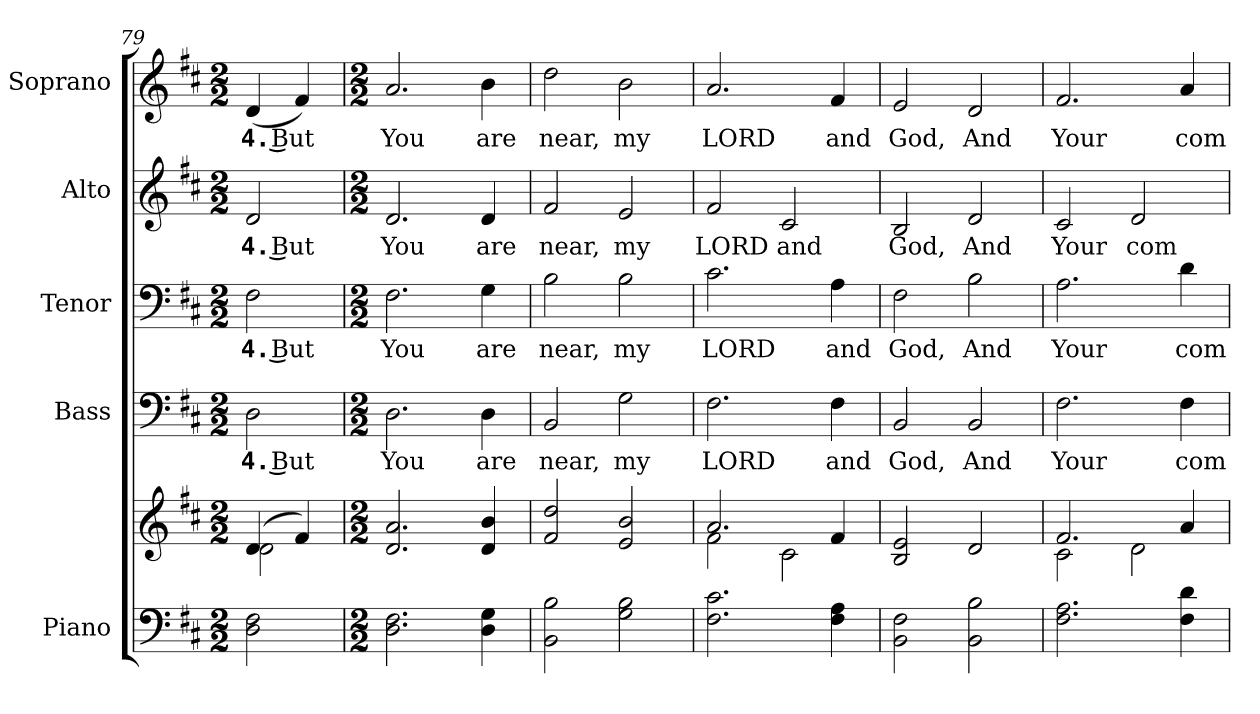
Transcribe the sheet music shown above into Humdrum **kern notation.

**kern	**kern	**kern	**text	**kern	**text	**kern	**text	**kern	**text
*part5	*part5	*part4	*part4	*part3	*part3	*part2	*part2	*part1	*part1
*staff6	*staff5	*staff4	*staff4	*staff3	*staff3	*staff2	*staff2	*staff1	*staff1
*I"Piano	*	*I"Bass	*	*I"Tenor	*	*I"Alto	*	*I"Soprano	*
*I'Pno.	*	*I'B.	*	*I'T.	*	*I'A.	*	*I'S.	*
*clefF4	*clefG2	*clefF4	*	*clefF4	*	*clefG2	*	*clefG2	*
*k[f#c#]	*k[f#c#]	*k[f#c#]	*	*k[f#c#]	*	*k[f#c#]	*	*k[f#c#]	*
*D:	*D:	*D:	*	*D:	*	*D:	*	*D:	*
*M2/2	*M2/2	*M2/2	*	*M2/2	*	*M2/2	*	*M2/2	*
=79	=79	=79	=79	=79	=79	=79	=79	=79	=79
*	*^	*	*	*	*	*	*	*	*
!	!	!	!	!LO:LY:b:color=#000000	!	!	!	!	!	!
!	!	!	!	!	!	!LO:LY:b:color=#000000	!	!	!	!
!	!	!	!	!	!	!	!	!LO:LY:b:color=#000000	!	!
!	!	!	!	!	!	!	!	!	!	!LO:LY:b:color=#000000
2Di\ 2F#i	(4di/	2di\	2Di\	4. But	2F#i\	4. But	2di/	4. But	(4di/	4. But
.	4f#i/)	.	.	.	.	.	.	.	4f#i/)	.
*	*v	*v	*	*	*	*	*	*	*	*
=80	=80	=80	=80	=80	=80	=80	=80	=80	=80
*M2/2	*M2/2	*M2/2	*	*M2/2	*	*M2/2	*	*M2/2	*
!	!	!	!LO:LY:b:color=#000000	!	!	!	!	!	!
!	!	!	!	!	!LO:LY:b:color=#000000	!	!	!	!
!	!	!	!	!	!	!	!LO:LY:b:color=#000000	!	!
!	!	!	!	!	!	!	!	!	!LO:LY:b:color=#000000
2.Di\ 2.F#i	2.di/ 2.ai	2.Di\	You	2.F#i\	You	2.di/	You	2.ai/	You
!	!	!	!LO:LY:b:color=#000000	!	!	!	!	!	!
!	!	!	!	!	!LO:LY:b:color=#000000	!	!	!	!
!	!	!	!	!	!	!	!LO:LY:b:color=#000000	!	!
!	!	!	!	!	!	!	!	!	!LO:LY:b:color=#000000
4Di\ 4Gi	4di/ 4bi	4Di\	are	4Gi\	are	4di/	are	4bi\	are
=81	=81	=81	=81	=81	=81	=81	=81	=81	=81
!	!	!	!LO:LY:b:color=#000000	!	!	!	!	!	!
!	!	!	!	!	!LO:LY:b:color=#000000	!	!	!	!
!	!	!	!	!	!	!	!LO:LY:b:color=#000000	!	!
!	!	!	!	!	!	!	!	!	!LO:LY:b:color=#000000
2BBi\ 2Bi	2f#i/ 2ddi	2BBi/	near,	2Bi\	near,	2f#i/	near,	2ddi\	near,
!	!	!	!LO:LY:b:color=#000000	!	!	!	!	!	!
!	!	!	!	!	!LO:LY:b:color=#000000	!	!	!	!
!	!	!	!	!	!	!	!LO:LY:b:color=#000000	!	!
!	!	!	!	!	!	!	!	!	!LO:LY:b:color=#000000
2Gi\ 2Bi	2ei/ 2bi	2Gi\	my	2Bi\	my	2ei/	my	2bi\	my
=82	=82	=82	=82	=82	=82	=82	=82	=82	=82
*	*^	*	*	*	*	*	*	*	*
!	!	!	!	!LO:LY:b:color=#000000	!	!	!	!	!	!
!	!	!	!	!	!	!LO:LY:b:color=#000000	!	!	!	!
!	!	!	!	!	!	!	!	!LO:LY:b:color=#000000	!	!
!	!	!	!	!	!	!	!	!	!	!LO:LY:b:color=#000000
2.F#i\ 2.c#i	2.ai/	2f#i\	2.F#i\	LORD	2.c#i\	LORD	2f#i/	LORD	2.ai/	LORD
!	!	!	!	!	!	!	!	!LO:LY:b:color=#000000	!	!
.	.	2c#i\	.	.	.	.	2c#i/	and	.	.
!	!	!	!	!LO:LY:b:color=#000000	!	!	!	!	!	!
!	!	!	!	!	!	!LO:LY:b:color=#000000	!	!	!	!
!	!	!	!	!	!	!	!	!	!	!LO:LY:b:color=#000000
4F#i\ 4Ai	4f#i/	.	4F#i\	and	4Ai\	and	.	.	4f#i/	and
*	*v	*v	*	*	*	*	*	*	*	*
=83	=83	=83	=83	=83	=83	=83	=83	=83	=83
!	!	!	!LO:LY:b:color=#000000	!	!	!	!	!	!
!	!	!	!	!	!LO:LY:b:color=#000000	!	!	!	!
!	!	!	!	!	!	!	!LO:LY:b:color=#000000	!	!
!	!	!	!	!	!	!	!	!	!LO:LY:b:color=#000000
2BBi\ 2F#i	2Bi/ 2ei	2BBi/	God,	2F#i\	God,	2Bi/	God,	2ei/	God,
!	!	!	!LO:LY:b:color=#000000	!	!	!	!	!	!
!	!	!	!	!	!LO:LY:b:color=#000000	!	!	!	!
!	!	!	!	!	!	!	!LO:LY:b:color=#000000	!	!
!	!	!	!	!	!	!	!	!	!LO:LY:b:color=#000000
2BBi\ 2Bi	2di/	2BBi/	And	2Bi\	And	2di/	And	2di/	And
!!LO:PB:g=z
=84	=84	=84	=84	=84	=84	=84	=84	=84	=84
*	*^	*	*	*	*	*	*	*	*
!	!	!	!	!LO:LY:b:color=#000000	!	!	!	!	!	!
!	!	!	!	!	!	!LO:LY:b:color=#000000	!	!	!	!
!	!	!	!	!	!	!	!	!LO:LY:b:color=#000000	!	!
!	!	!	!	!	!	!	!	!	!	!LO:LY:b:color=#000000
2.F#i\ 2.Ai	2.f#i/	2c#i\	2.F#i\	Your	2.Ai\	Your	2c#i/	Your	2.f#i/	Your
!	!	!	!	!	!	!	!	!LO:LY:b:color=#000000	!	!
.	.	2di\	.	.	.	.	2di/	com-	.	.
!	!	!	!	!LO:LY:b:color=#000000	!	!	!	!	!	!
!	!	!	!	!	!	!LO:LY:b:color=#000000	!	!	!	!
!	!	!	!	!	!	!	!	!	!	!LO:LY:b:color=#000000
4F#i\ 4di	4ai/	.	4F#i\	com-	4di\	com-	.	.	4ai/	com-
*	*v	*v	*	*	*	*	*	*	*	*
=	=	=	=	=	=	=	=	=	=
*-	*-	*-	*-	*-	*-	*-	*-	*-	*-
